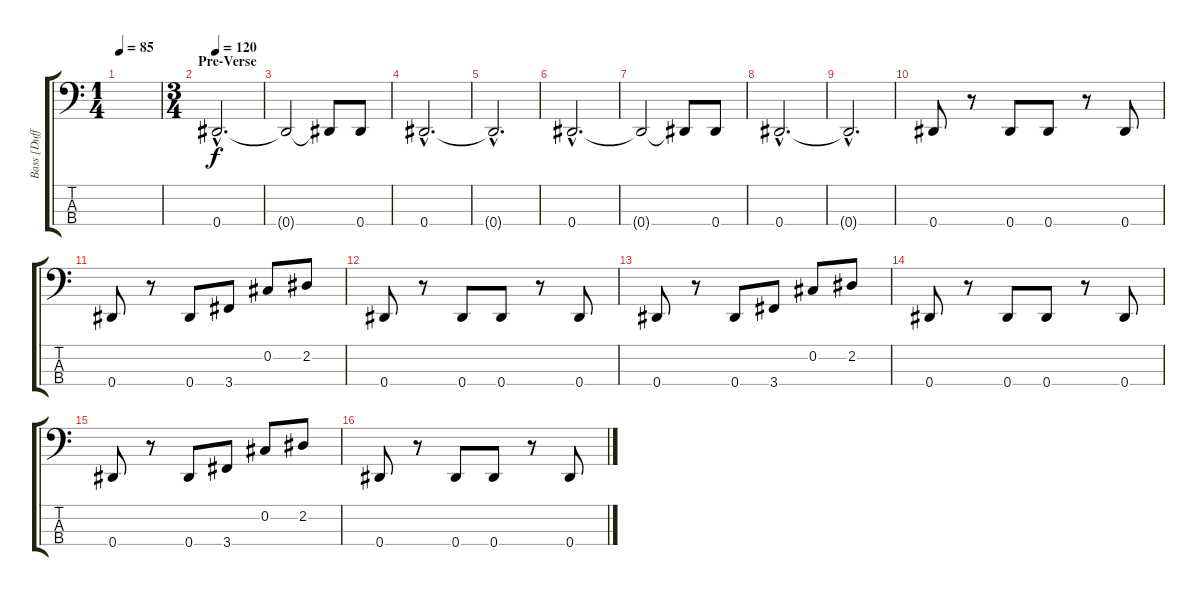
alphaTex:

\track ("Bass [Duff]" "Bass [Duff") {instrument electricbassfinger}
\staff {score tabs}
\tuning (Gb2 Db2 Ab1 Eb1) {hide}
\ts (1 4)
\tempo 85
\clef f4
\ks c
|
\ts (3 4)
\section ("" "Pre-Verse")
\tempo 120
0.4{hac}.2{d volume 16} |
0.4{t}.2 0.4{t}.8 0.4.8 |
0.4{hac}.2{d} |
0.4{hac t}.2{d} |
0.4{hac}.2{d} |
0.4{t}.2 0.4{t}.8 0.4.8 |
0.4{hac}.2{d} |
0.4{hac t}.2{d} |
0.4.8 r.8 0.4.8 0.4.8 r.8 0.4.8 |
0.4.8 r.8 0.4.8 3.4.8 0.2.8 2.2.8 |
0.4.8 r.8 0.4.8 0.4.8 r.8 0.4.8 |
0.4.8 r.8 0.4.8 3.4.8 0.2.8 2.2.8 |
0.4.8 r.8 0.4.8 0.4.8 r.8 0.4.8 |
0.4.8 r.8 0.4.8 3.4.8 0.2.8 2.2.8 |
0.4.8 r.8 0.4.8 0.4.8 r.8 0.4.8
